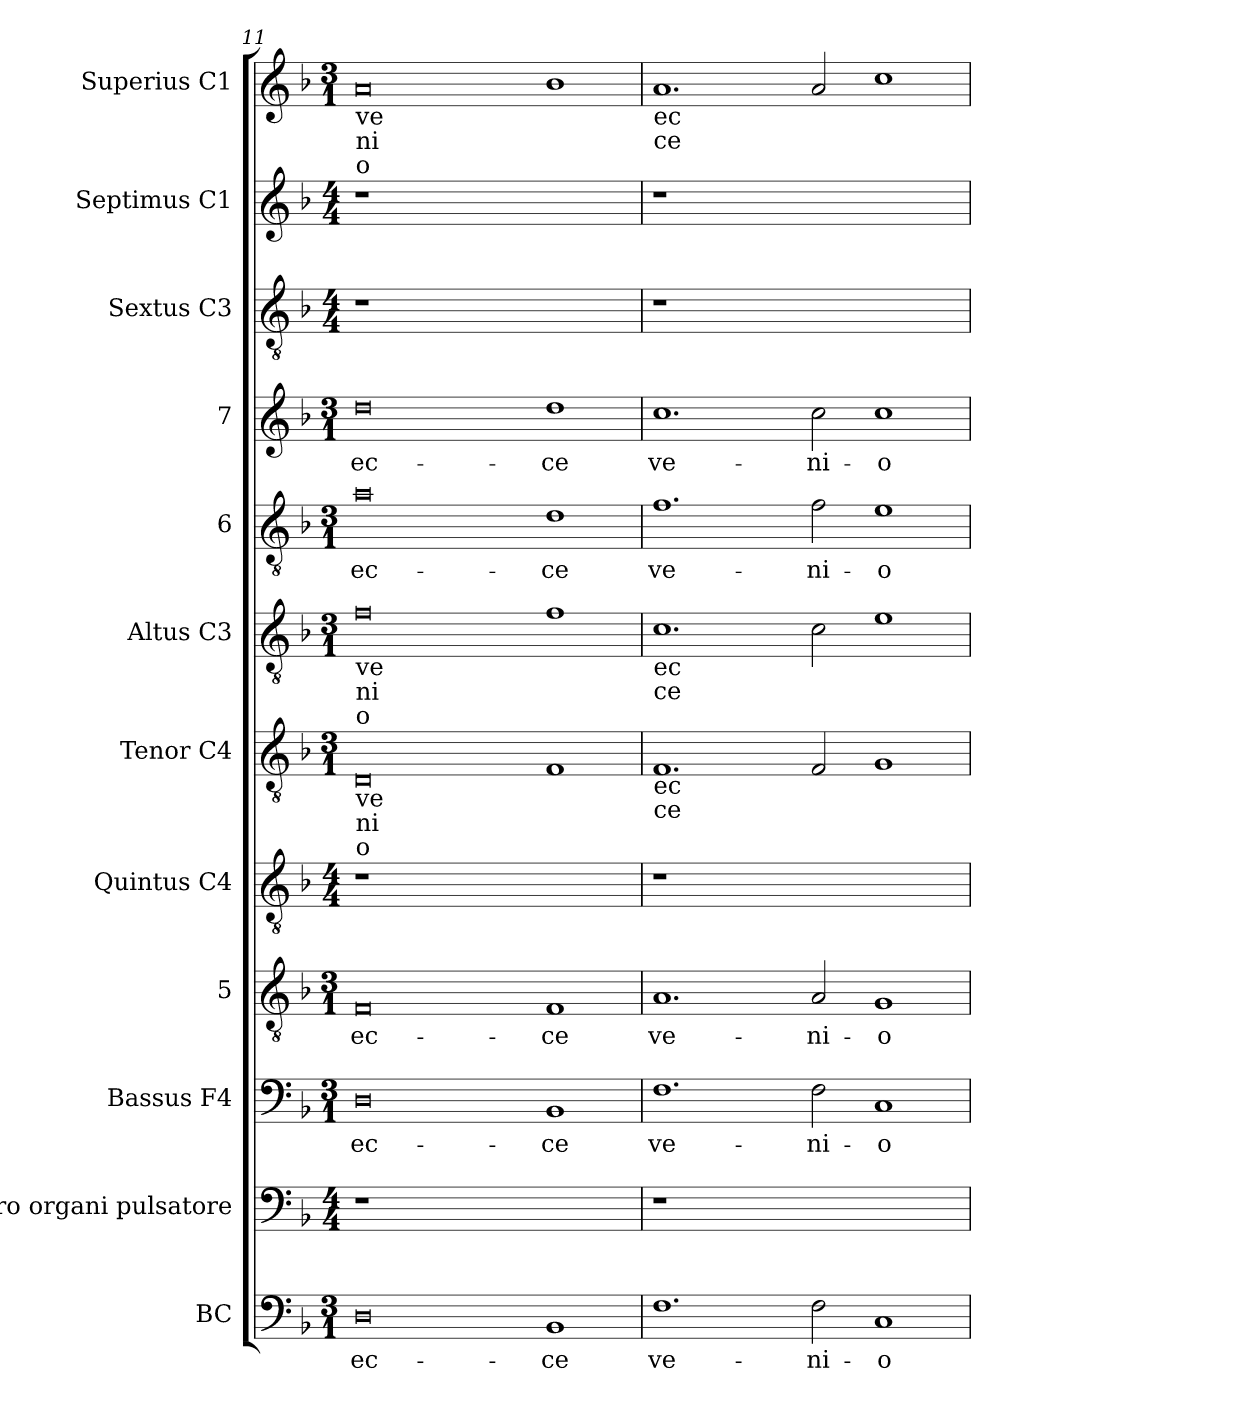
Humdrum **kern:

**kern	**text	**kern	**kern	**text	**kern	**text	**kern	**kern	**kern	**kern	**text	**kern	**text	**kern	**kern	**kern
*part12	*part12	*part11	*part10	*part10	*part9	*part9	*part8	*part7	*part6	*part5	*part5	*part4	*part4	*part3	*part2	*part1
*staff12	*staff12	*staff11	*staff10	*staff10	*staff9	*staff9	*staff8	*staff7	*staff6	*staff5	*staff5	*staff4	*staff4	*staff3	*staff2	*staff1
*I"BC	*	*I"pro organi  pulsatore	*I"Bassus  F4	*	*I"5	*	*I"Quintus  C4	*I"Tenor  C4	*I"Altus  C3	*I"6	*	*I"7	*	*I"Sextus  C3	*I"Septimus  C1	*I"Superius  C1
*I'BC	*	*	*I'B	*	*	*	*	*I'T	*I'A	*	*	*	*	*	*	*I'S
*clefF4	*	*clefF4	*clefF4	*	*clefGv2	*	*clefGv2	*clefGv2	*clefGv2	*clefGv2	*	*clefG2	*	*clefGv2	*clefG2	*clefG2
*k[b-]	*	*k[b-]	*k[b-]	*	*k[b-]	*	*k[b-]	*k[b-]	*k[b-]	*k[b-]	*	*k[b-]	*	*k[b-]	*k[b-]	*k[b-]
*F:	*	*F:	*F:	*	*F:	*	*F:	*F:	*F:	*F:	*	*F:	*	*F:	*F:	*F:
*M3/1	*	*M4/4	*M3/1	*	*M3/1	*	*M4/4	*M3/1	*M3/1	*M3/1	*	*M3/1	*	*M4/4	*M4/4	*M3/1
=11	=11	=11	=11	=11	=11	=11	=11	=11	=11	=11	=11	=11	=11	=11	=11	=11
!	!	!	!	!	!	!	!	!	!	!	!	!	!	!	!	!LO:TX:b:t=ve
!	!	!	!	!	!	!	!	!	!	!	!	!	!	!	!	!LO:TX:b:t=ni
!	!	!	!	!	!	!	!	!	!	!	!	!	!	!	!	!LO:TX:b:t=o
!	!	!	!	!	!	!	!	!	!LO:TX:b:t=ve	!	!	!	!	!	!	!
!	!	!	!	!	!	!	!	!	!LO:TX:b:t=ni	!	!	!	!	!	!	!
!	!	!	!	!	!	!	!	!	!LO:TX:b:t=o	!	!	!	!	!	!	!
!	!	!	!	!	!	!	!	!LO:TX:b:t=ve	!	!	!	!	!	!	!	!
!	!	!	!	!	!	!	!	!LO:TX:b:t=ni	!	!	!	!	!	!	!	!
!	!	!	!	!	!	!	!	!LO:TX:b:t=o	!	!	!	!	!	!	!	!
!	!LO:LY:a:cj	!	!	!LO:LY:b:cj	!	!LO:LY:b:cj	!	!	!	!	!LO:LY:b:cj	!	!LO:LY:b:cj	!	!	!
0D	ec-	1r	0D	ec-	0F	ec-	1r	0D	0f	0a	ec-	0dd	ec-	1r	1r	0a
.	.	0ryy	.	.	.	.	0ryy	.	.	.	.	.	.	0ryy	0ryy	.
!	!LO:LY:a:cj	!	!	!LO:LY:b:cj	!	!LO:LY:b:cj	!	!	!	!	!LO:LY:b:cj	!	!LO:LY:b:cj	!	!	!
1BB-	-ce	.	1BB-	-ce	1F	-ce	.	1F	1f	1d	-ce	1dd	-ce	.	.	1b-
=12	=12	=12	=12	=12	=12	=12	=12	=12	=12	=12	=12	=12	=12	=12	=12	=12
!	!	!	!	!	!	!	!	!	!	!	!	!	!	!	!	!LO:TX:b:t=ec
!	!	!	!	!	!	!	!	!	!	!	!	!	!	!	!	!LO:TX:b:t=ce
!	!	!	!	!	!	!	!	!	!LO:TX:b:t=ec	!	!	!	!	!	!	!
!	!	!	!	!	!	!	!	!	!LO:TX:b:t=ce	!	!	!	!	!	!	!
!	!	!	!	!	!	!	!	!LO:TX:b:t=ec	!	!	!	!	!	!	!	!
!	!	!	!	!	!	!	!	!LO:TX:b:t=ce	!	!	!	!	!	!	!	!
!	!LO:LY:a:cj	!	!	!LO:LY:b:cj	!	!LO:LY:b:cj	!	!	!	!	!LO:LY:b:cj	!	!LO:LY:b:cj	!	!	!
1.F	ve-	1r	1.F	ve-	1.A	ve-	1r	1.F	1.c	1.f	ve-	1.cc	ve-	1r	1r	1.a
.	.	0ryy	.	.	.	.	0ryy	.	.	.	.	.	.	0ryy	0ryy	.
!	!LO:LY:a:cj	!	!	!LO:LY:b:cj	!	!LO:LY:b:cj	!	!	!	!	!LO:LY:b:cj	!	!LO:LY:b:cj	!	!	!
2F\	-ni-	.	2F\	-ni-	2A/	-ni-	.	2F/	2c\	2f\	-ni-	2cc\	-ni-	.	.	2a/
!	!LO:LY:a:cj	!	!	!LO:LY:b:cj	!	!LO:LY:b:cj	!	!	!	!	!LO:LY:b:cj	!	!LO:LY:b:cj	!	!	!
1C	-o	.	1C	-o	1G	-o	.	1G	1e	1e	-o	1cc	-o	.	.	1cc
=	=	=	=	=	=	=	=	=	=	=	=	=	=	=	=	=
*-	*-	*-	*-	*-	*-	*-	*-	*-	*-	*-	*-	*-	*-	*-	*-	*-
